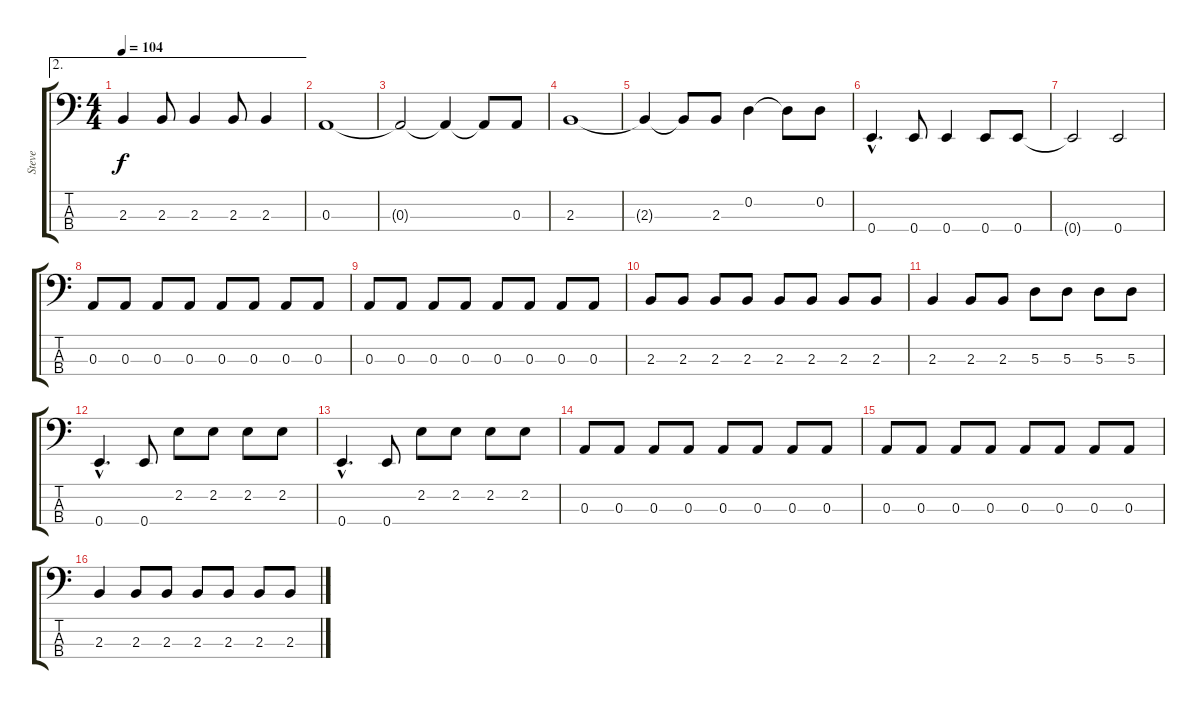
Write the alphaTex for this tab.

\track ("Steve" "Steve") {instrument acousticbass}
\staff {score tabs}
\tuning (G2 D2 A1 E1) {hide}
\ae 2
\ts (4 4)
\tempo 104
\clef f4
\ks c
2.3.4{dy f} 2.3.8 2.3.4 2.3.8 2.3.4 |
0.3.1 |
0.3{t}.2 0.3{t}.4 0.3{t}.8 0.3.8 |
2.3.1 |
2.3{t}.4 2.3{t}.8 2.3.8 0.2.4 0.2{t}.8 0.2.8 |
0.4{hac}.4{d} 0.4.8 0.4.4 0.4.8 0.4.8 |
0.4{t}.2 0.4.2 |
0.3.8 0.3.8 0.3.8 0.3.8 0.3.8 0.3.8 0.3.8 0.3.8 |
0.3.8 0.3.8 0.3.8 0.3.8 0.3.8 0.3.8 0.3.8 0.3.8 |
2.3.8 2.3.8 2.3.8 2.3.8 2.3.8 2.3.8 2.3.8 2.3.8 |
2.3.4 2.3.8 2.3.8 5.3.8 5.3.8 5.3.8 5.3.8 |
0.4{hac}.4{d} 0.4.8 2.2.8 2.2.8 2.2.8 2.2.8 |
0.4{hac}.4{d} 0.4.8 2.2.8 2.2.8 2.2.8 2.2.8 |
0.3.8 0.3.8 0.3.8 0.3.8 0.3.8 0.3.8 0.3.8 0.3.8 |
0.3.8 0.3.8 0.3.8 0.3.8 0.3.8 0.3.8 0.3.8 0.3.8 |
2.3.4 2.3.8 2.3.8 2.3.8 2.3.8 2.3.8 2.3.8
